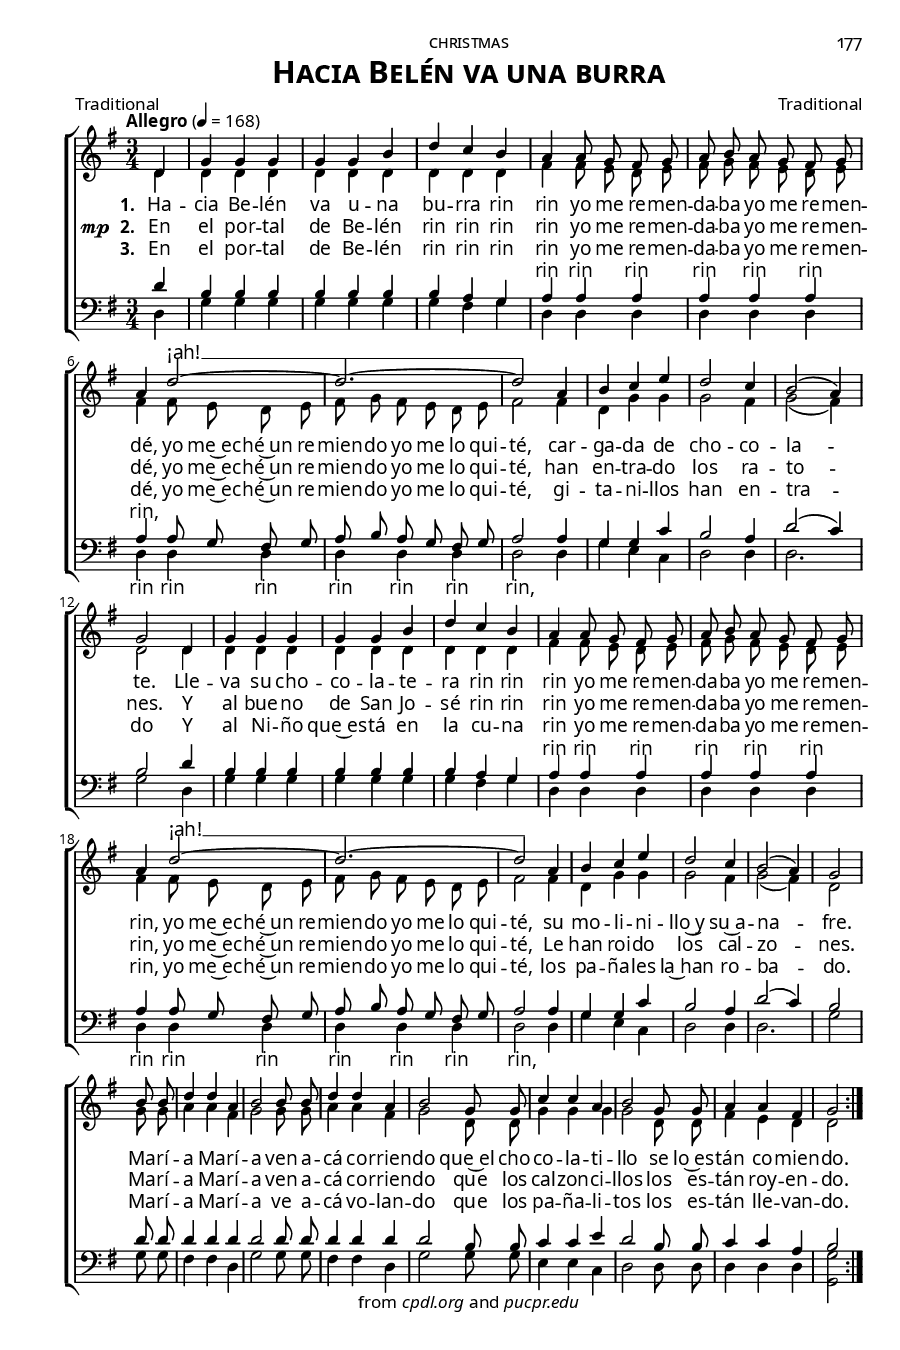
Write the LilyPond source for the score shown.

\version "2.14.2"
\include "util.ly"
\header {
  title = \markup{\override #'(font-name . "Garamond Premier Pro Semibold"){ \abs-fontsize #15 \smallCapsOldStyle"Hacia Belén va una burra"}}
  poet = \markup\oldStyleNum"Traditional"
  composer = \markup\oldStyleNum"Traditional"
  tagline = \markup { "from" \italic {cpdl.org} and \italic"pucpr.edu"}
}
\paper {
  %print-all-headers = ##f
  paper-height = 9\in
  paper-width = 6\in
  indent = 0\in
  %system-system-spacing = #'((basic-distance . 10) (padding . 0))
  system-system-spacing =
    #'((basic-distance . 0)
       (minimum-distance . 0)
       (padding . -10)
       (stretchability . 100))
  last-bottom-spacing =
    #'((basic-distance . 0)
       (minimum-distance . 0)
       (padding . -1)
       (stretchability . 0))
  markup-system-spacing =
    #'((basic-distance . 0)
       (minimum-distance . 0)
       (padding . -1)
       (stretchability . 0))
  ragged-last-bottom = ##f
  ragged-bottom = ##f
  two-sided = ##t
  inner-margin = 0.5\in
  outer-margin = 0.25\in
  top-margin = 0.25\in
  bottom-margin = 0.25\in
  first-page-number = #177
  print-first-page-number = ##t
  headerLine = \markup{\override #'(font-name . "Garamond Premier Pro") \smallCapsOldStyle"christmas"}
  oddHeaderMarkup = \markup\fill-line{
     \override #'(font-name . "Garamond Premier Pro")\abs-fontsize #8.5
     \combine 
        \fill-line{"" \on-the-fly #print-page-number-check-first
        \oldStylePageNum""
        }
        \fill-line{\headerLine}
  }
  evenHeaderMarkup = \markup {
     \override #'(font-name . "Garamond Premier Pro")\abs-fontsize #8.5
     \combine
        \on-the-fly #print-page-number-check-first
        \oldStylePageNum""
        \fill-line{\headerLine}
  }
}
#(set-global-staff-size 15) \paper{ #(define fonts (make-pango-font-tree "GoudyOlSt BT" "Garamond Premier Pro" "Garamond Premier Pro" (/ 15 20))) }
global = {
  \key g \major
  \time 3/4
  \autoBeamOff
  \override DynamicLineSpanner #'staff-padding = #0.0
  \override DynamicLineSpanner #'Y-extent = #'(-1 . 1)
}

sopMusic = \relative c' {
  \tempo "Allegro" 4 = 168
  \partial 4 d4 |
  g g g |
  g g b |
  d c b |
  a a8 g fis g |
  
  a b a g fis g |
  a4 d2~ |
  d2.~ |
  d2 a4 |
  
  %page2
  b c e |
  d2 c4 |
  b2( a4) |
  g2 d4 |
  g g g |
  
  g g b |
  d c b |
  a a8 g fis g |
  a b a g fis g |
  
  a4 d2~ |
  d2.~ |
  d2 a4 |
  b c e |
  
  %page3
  d2 c4 |
  b2( a4) |
  g2 \bar"|" \break
  
  \repeat volta 2 {
    b8 b |
    d4 d a |
    b2 b8 b |
    
    d4 d a |
    b2 g8 g |
    c4 c a |
    b2 g8 g |
    a4 a fis |
    
    g2
  }
}
sopWords = \lyricmode {
  \repeat unfold 22 {\skip1}
  ¡ah! __ ""
  \repeat unfold 29 {\skip1}
  ¡ah! __
}

altoMusic = \relative c' {
  d4 |
  d d d |
  d d d |
  d d d |
  fis fis8 e d e |
  
  fis g fis e d e |
  fis4 fis8 e d e |
  fis g fis e d e |
  fis2 fis4 |
  
  %page2
  d4 g g |
  g2 fis4 |
  g2( fis4) |
  d2 d4 |
  d4 d d |
  
  d d d |
  d d d |
  fis4 fis8 e d e |
  fis g fis e d e |
  
  fis4 fis8 e d e |
  fis g fis e d e |
  fis2 fis4 |
  d4 g g |
  
  %page3
  g2 fis4 |
  g2( fis4) |
  d2 g8 g |
  a4 a fis |
  g2 g8 g |
  
  a4 a fis |
  g2 d8 d |
  g4 g g |
  g2 d8 d |
  fis4 e d |
  
  d2
}
altoWords = \lyricmode {
  \dropLyricsV
  \set stanza = #"1. "
  Ha -- cia Be -- lén va u -- na bu -- rra rin rin
  yo me re -- men -- da -- ba yo me re -- men -- dé,
  yo me~e -- ché~un re -- mien -- do yo me lo qui -- té,
  car -- ga -- da de cho -- co -- la -- te.
  Lle -- va su cho -- co -- la -- te -- ra rin rin rin
  yo me re -- men -- da -- ba yo me re -- men -- rin,
  yo me~e -- ché~un re -- mien -- do yo me lo qui -- té,
  su mo -- li -- ni -- llo~y su~a -- na -- fre.
  
  \set associatedVoice = "sopranos"
  Ma -- rí -- a Ma -- rí -- a
  ven a -- cá co -- rrien -- do
  que~el cho -- co -- la -- ti -- llo
  se lo~es -- tán co -- mien -- do.
  
  Ma -- rí -- a Ma -- rí -- a
  ven a -- cá co -- rrien -- do
  que~el cho -- co -- la -- ti -- llo
  se lo~es -- tán co -- mien -- do.
}
altoWordsII = {
  \dropLyricsV
  \set stanza = \markup{\dynamic"mp " "2. "}
  \lyricmode {
  %\markup\italic
    En el por -- tal de Be -- lén rin rin rin rin
    yo me re -- men -- da -- ba yo me re -- men -- dé,
    yo me~e -- ché~un re -- mien -- do yo me lo qui -- té,
    han en -- tra -- do los ra -- to -- nes.
    Y al bue -- no de San Jo -- sé rin rin rin
    yo me re -- men -- da -- ba yo me re -- men -- rin,
    yo me~e -- ché~un re -- mien -- do yo me lo qui -- té,
    Le han roi -- do los cal -- zo -- nes.
    
    \set associatedVoice = "sopranos"
    Ma -- rí -- a Ma -- rí -- a
    ven a -- cá co -- rrien -- do
    que los cal -- zon -- ci -- llos
    los es -- tán roy -- en -- do.
    
    Ma -- rí -- a Ma -- rí -- a
    ven a -- cá co -- rrien -- do
    que los cal -- zon -- ci -- llos
    los es -- tán roy -- en -- do. 
  }
}
altoWordsIII = \lyricmode {
  \dropLyricsV
  \set stanza = #"3. "
  En el por -- tal de Be -- lén rin rin rin rin
  yo me re -- men -- da -- ba yo me re -- men -- dé,
  yo me~e -- ché~un re -- mien -- do yo me lo qui -- té,
  gi -- ta -- ni -- llos han en -- tra -- do
  Y al Ni -- ño que~es -- tá en la cu -- na rin
  yo me re -- men -- da -- ba yo me re -- men -- rin,
  yo me~e -- ché~un re -- mien -- do yo me lo qui -- té,
  los pa -- ña -- les la~han ro -- ba -- do.
  
  \set associatedVoice = "sopranos"
  Ma -- rí -- a Ma -- rí -- a
  ve a -- cá vo -- lan -- do que
  los pa -- ña -- li -- tos los es -- tán lle -- van -- do.
  
  Ma -- rí -- a Ma -- rí -- a
  ve a -- cá vo -- lan -- do que
  los pa -- ña -- li -- tos los es -- tán lle -- van -- do.
}
altoWordsIV = \lyricmode {
  \set stanza = #"4. "
  \set ignoreMelismata = ##t
}
altoWordsV = \lyricmode {
  \set stanza = #"5. "
  \set ignoreMelismata = ##t
}
altoWordsVI = \lyricmode {
  \set stanza = #"6. "
  \set ignoreMelismata = ##t
}
tenorMusic = \relative c' {
  d4 |
  b b b |
  b b b |
  b a g |
  a a a |
  
  a a a |
  a a8 g fis g |
  a b a g fis g |
  a2 a4 |
  
  %page2
  g g c |
  b2 a 4 |
  d2( c4) |
  b2 d4 |
  b b b |
  
  b b b |
  b a g |
  a a a |
  a a a |
  
  a a8 g fis g |
  a b a g fis g |
  a2 a4 |
  g g c |
  
  %page3
  b2 a4 |
  d2( c4) |
  b2 d8 d |
  d4 d d |
  d2 d8 d |
  
  d4 d d |
  d2 b8 b |
  c4 c e |
  d2 b8 b |
  c4 c a |
  
  b2
}
tenorWords = \lyricmode {
  \repeat unfold 10 {\skip1}
  rin rin rin rin rin rin rin,
  \repeat unfold 29 {\skip1}
  rin rin rin rin rin rin 
  
}

bassMusic = \relative c {
  d4 |
  g g g |
  g g g |
  g fis g |
  d d d |
  
  d d d |
  d d d |
  d d d |
  d2 d4 |
  
  %page2
  g e c |
  d2 d4 |
  d2. |
  g2 d4 |
  g g g |
  
  g g g |
  g fis g |
  d d d |
  d d d |
  
  d d d |
  d d d |
  d2 d4 |
  g e c |
  
  %page3
  d2 d4 d2. |
  g2 g8 g |
  fis4 fis d |
  g2 g8 g |
  
  fis4 fis d |
  g2 g8 g |
  e4 e c |
  d2 d8 d |
  d4 d d |
  
  <g g,>2
}
bassWords = \lyricmode {
  \repeat unfold 16 {\skip1}
  rin rin rin
  rin rin rin
  rin,
  
  \repeat unfold 24 {\skip1}
  rin rin rin
  rin rin rin
  rin,
}

pianoRH = \relative c' {
  
}
pianoLH = \relative c' {
  
}

\score {
  <<
   \new ChoirStaff <<
    \new Staff = women <<
      \new Voice = "sopranos" { \voiceOne << \global \sopMusic >> }
      \new Voice = "altos" { \voiceTwo << \global \altoMusic >> }
    >>
    \new Lyrics \with { alignAboveContext = #"women" \override VerticalAxisGroup #'nonstaff-relatedstaff-spacing = #'((basic-distance . 1))} \lyricsto "sopranos" \sopWords
    \new Lyrics = "altosVI"  \with { alignBelowContext = #"women" } \lyricsto "altos" \altoWordsVI
    \new Lyrics = "altosV"  \with { alignBelowContext = #"women" } \lyricsto "altos" \altoWordsV
    \new Lyrics = "altosIV"  \with { alignBelowContext = #"women" } \lyricsto "altos" \altoWordsIV
    \new Lyrics = "altosIII"  \with { alignBelowContext = #"women" } \lyricsto "altos" \altoWordsIII
    \new Lyrics = "altosII"  \with { alignBelowContext = #"women" } \lyricsto "altos" \altoWordsII
    \new Lyrics = "altos"  \with { alignBelowContext = #"women" \override VerticalAxisGroup #'nonstaff-relatedstaff-spacing = #'((padding . 0))} \lyricsto "altos" \altoWords
   \new Staff = men <<
      \clef bass
      \new Voice = "tenors" { \voiceOne << \global \tenorMusic >> }
      \new Voice = "basses" { \voiceTwo << \global \bassMusic >> }
    >>
    \new Lyrics \with { alignAboveContext = #"men" \override VerticalAxisGroup #'nonstaff-relatedstaff-spacing = #'((basic-distance . 1)) } \lyricsto "tenors" \tenorWords
    \new Lyrics \with { alignBelowContext = #"men"  \override VerticalAxisGroup #'nonstaff-relatedstaff-spacing = #'((basic-distance . 1))} \lyricsto "basses" \bassWords
  >>
%    \new PianoStaff << \new Staff { \new Voice { \pianoRH } } \new Staff { \clef "bass" \pianoLH } >>
  >>
  \layout {
    \context {
      \Score
      %\override SpacingSpanner #'base-shortest-duration = #(ly:make-moment 1 4)
      %\override SpacingSpanner #'common-shortest-duration = #(ly:make-moment 1 2)
    }
    \context {
      % Remove all empty staves
      % \Staff \RemoveEmptyStaves \override VerticalAxisGroup #'remove-first = ##t
    }
    \context {
      \Lyrics
      \override LyricText #'X-offset = #center-on-word
    }
  }
  \midi {
    \tempo 4 = 90
    \set Staff.midiInstrument = "flute"
  
    \context {
      \Voice
      \remove "Dynamic_performer"
    }
  }
}
